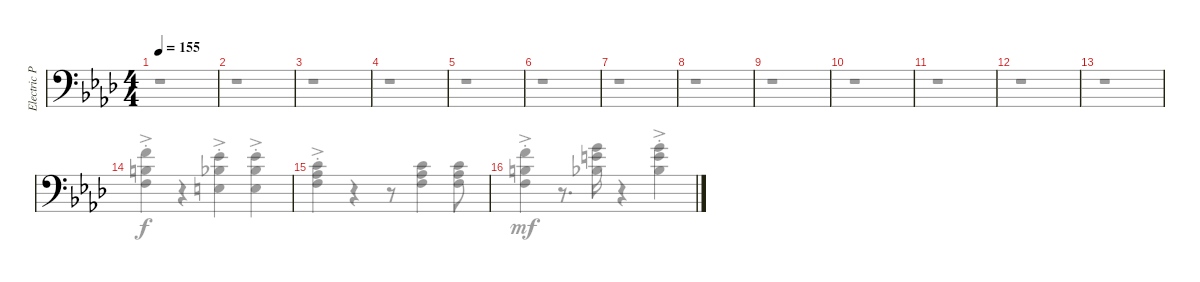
\track ("Electric Piano (Staff 2)" "Electric P") {instrument electricgrandpiano}
\staff {score}
\tuning (E4 B3 G3 D3 A2 E2 B1) {hide}
\voice
\ts (4 4)
\tempo 155
\clef f4
\ks ab
|
|
|
|
|
|
|
|
|
|
|
|
|
|
|
\voice
\clef f4
\ks ab
r.1{dy f} |
r.1 |
r.1 |
r.1 |
r.1 |
r.1 |
r.1 |
r.1 |
r.1 |
r.1 |
r.1 |
r.1 |
r.1 |
(1.1{ac st} 0.2{ac st} 3.4{ac st}).4 r.4 (4.2{ac st} 3.3 2.4).4 (4.2{ac st} 3.3 2.4).4 |
(1.2{ac st} 1.3 3.4).4 r.4 r.8 (1.2 1.3 3.4).4 (1.2 1.3 3.4).8 |
(1.1{ac st} 0.2 3.4).4{dy mf} r.8{d} (0.1 8.2 3.3).16 r.4 (0.1 8.2{ac st} 3.3).4
